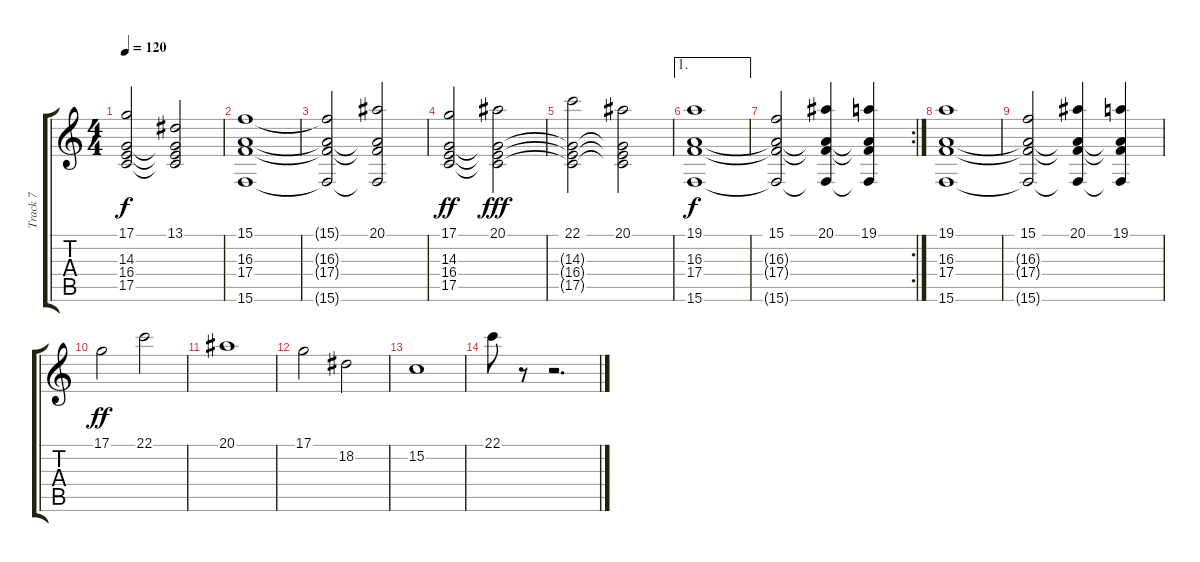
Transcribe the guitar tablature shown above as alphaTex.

\track ("Track 7" "Track 7") {instrument stringensemble2}
\staff {score tabs}
\tuning (D4 A3 F3 C3 G2 D2) {hide}
\ts (4 4)
\tempo 120
\clef g2
\ks c
(17.1{t} 14.3{t} 16.4{t} 17.5{t}).2{dy f} (13.1 14.3{t} 16.4{t} 17.5{t}).2 |
(15.1 16.3 17.4 15.6).1 |
(15.1{t} 16.3{t} 17.4{t} 15.6{t}).2 (20.1 16.3{t} 17.4{t} 15.6{t}).2 |
(17.1 14.3 16.4 17.5).2{dy ff} (20.1 14.3{t} 16.4{t} 17.5{t}).2{dy fff} |
(22.1 14.3{t} 16.4{t} 17.5{t}).2 (20.1 14.3{t} 16.4{t} 17.5{t}).2 |
\ae 1
(19.1 16.3 17.4 15.6).1{dy f} |
\rc 2
(15.1 16.3{t} 17.4{t} 15.6{t}).2 (20.1 16.3{t} 17.4{t} 15.6{t}).4 (19.1 16.3{t} 17.4{t} 15.6{t}).4 |
(19.1 16.3 17.4 15.6).1 |
(15.1 16.3{t} 17.4{t} 15.6{t}).2 (20.1 16.3{t} 17.4{t} 15.6{t}).4 (19.1 16.3{t} 17.4{t} 15.6{t}).4 |
17.1.2{dy ff} 22.1.2 |
20.1.1 |
17.1.2 18.2.2 |
15.2.1 |
22.1.8 r.8 r.2{d}
